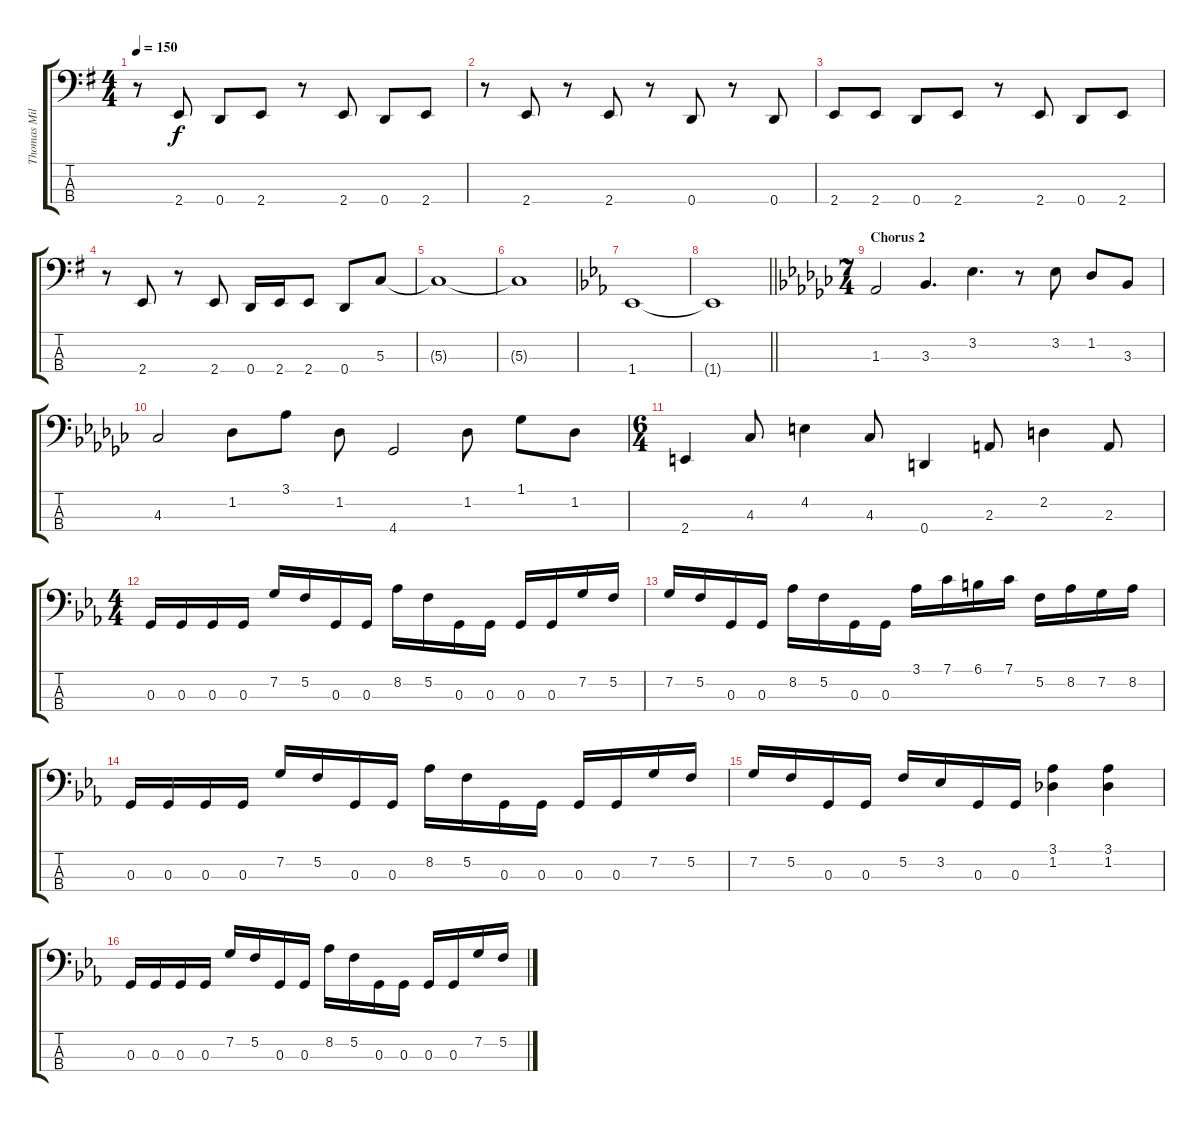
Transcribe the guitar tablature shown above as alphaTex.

\track ("Thomas Miller" "Thomas Mil") {instrument electricbassfinger}
\staff {score tabs}
\tuning (F2 C2 G1 D1) {hide}
\ts (4 4)
\tempo 150
\clef f4
\ks eminor
r.8{dy f} 2.4.8 0.4.8 2.4.8 r.8 2.4.8 0.4.8 2.4.8 |
r.8 2.4.8 r.8 2.4.8 r.8 0.4.8 r.8 0.4.8 |
2.4.8 2.4.8 0.4.8 2.4.8 r.8 2.4.8 0.4.8 2.4.8 |
r.8 2.4.8 r.8 2.4.8 0.4.16 2.4.16 2.4.8 0.4.8 5.3.8 |
5.3{t}.1 |
5.3{t}.1 |
\ks cminor
1.4.1 |
\barLineRight lightlight
1.4{t}.1 |
\ts (7 4)
\section ("" "Chorus 2")
\ks ebminor
1.3.2 3.3.4{d} 3.2.4{d} r.8 3.2.8 1.2.8 3.3.8 |
4.3.2 1.2.8 3.1.8 1.2.8 4.4.2 1.2.8 1.1.8 1.2.8 |
\ts (6 4)
2.4.4 4.3.8 4.2.4 4.3.8 0.4.4 2.3.8 2.2.4 2.3.8 |
\ts (4 4)
\ks cminor
0.3.16 0.3.16 0.3.16 0.3.16 7.2.16 5.2.16 0.3.16 0.3.16 8.2.16 5.2.16 0.3.16 0.3.16 0.3.16 0.3.16 7.2.16 5.2.16 |
7.2.16 5.2.16 0.3.16 0.3.16 8.2.16 5.2.16 0.3.16 0.3.16 3.1.16 7.1.16 6.1.16 7.1.16 5.2.16 8.2.16 7.2.16 8.2.16 |
0.3.16 0.3.16 0.3.16 0.3.16 7.2.16 5.2.16 0.3.16 0.3.16 8.2.16 5.2.16 0.3.16 0.3.16 0.3.16 0.3.16 7.2.16 5.2.16 |
7.2.16 5.2.16 0.3.16 0.3.16 5.2.16 3.2.16 0.3.16 0.3.16 (3.1 1.2).4 (3.1 1.2).4 |
0.3.16 0.3.16 0.3.16 0.3.16 7.2.16 5.2.16 0.3.16 0.3.16 8.2.16 5.2.16 0.3.16 0.3.16 0.3.16 0.3.16 7.2.16 5.2.16
